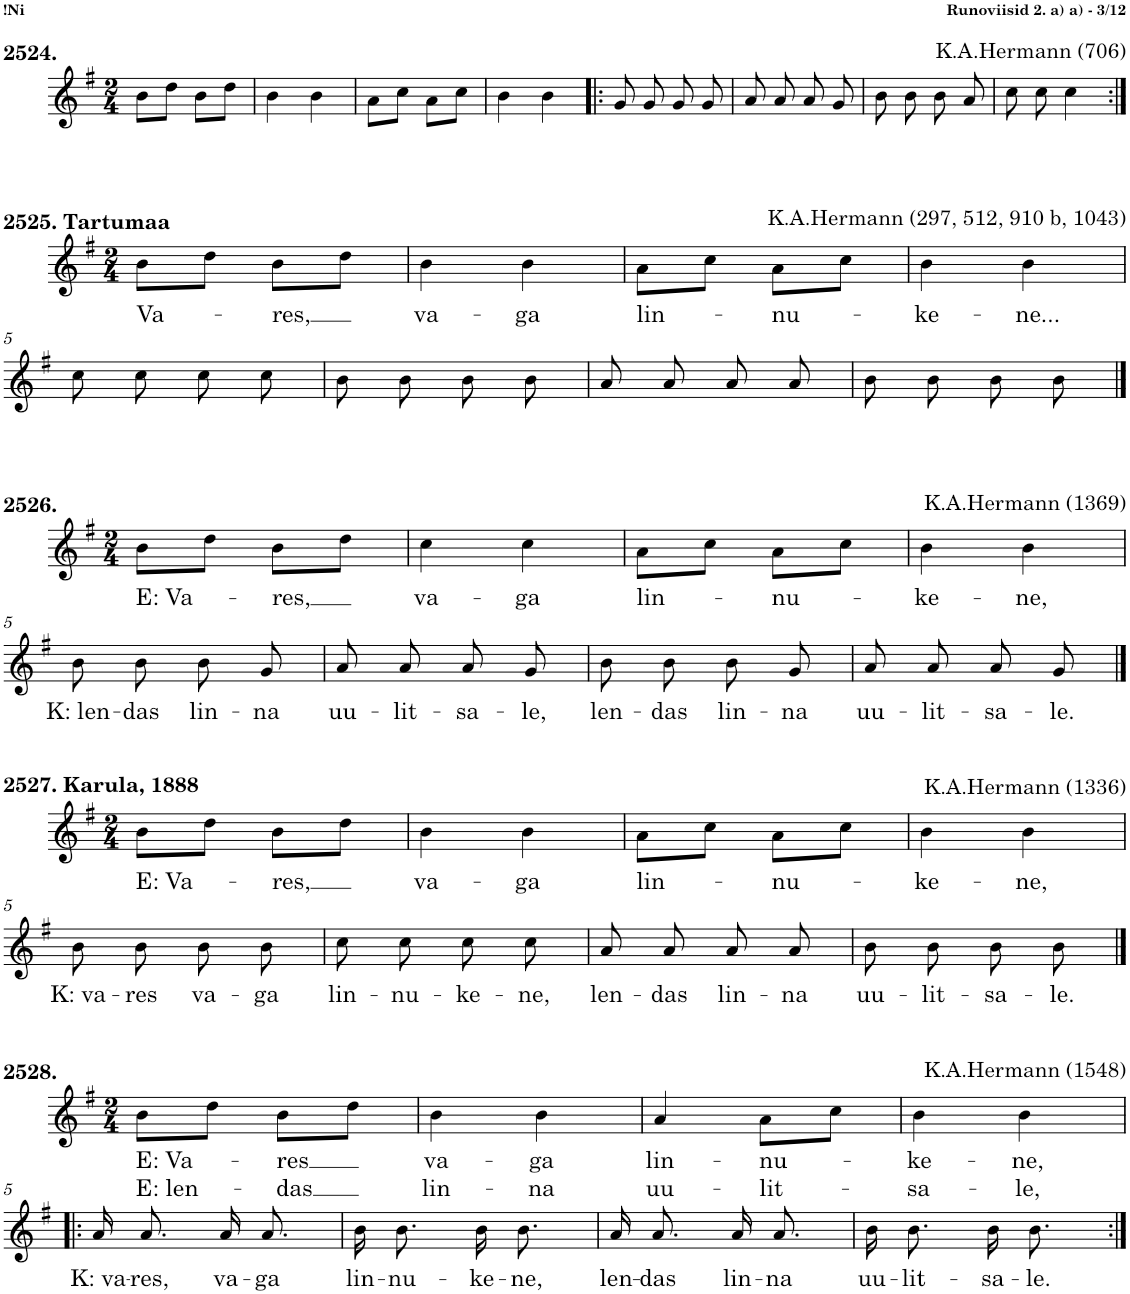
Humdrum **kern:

**kern	**text	**text
*part1	*part1	*part1
*staff1	*staff1	*staff1
*I"Piano	*	*
*I'Pno.	*	*
!!LO:PB:g=z
*clefG2	*	*
*k[f#]	*	*
*M2/4	*	*
=1	=1	=1
8b\L	.	.
8dd\J	.	.
8b\L	.	.
8dd\J	.	.
=2	=2	=2
4b\	.	.
4b\	.	.
=3	=3	=3
8a\L	.	.
8cc\J	.	.
8a\L	.	.
8cc\J	.	.
=4	=4	=4
4b\	.	.
4b\	.	.
=5!|:	=5!|:	=5!|:
8g/	.	.
8g/	.	.
8g/	.	.
8g/	.	.
=6	=6	=6
8a/	.	.
8a/	.	.
8a/	.	.
8g/	.	.
=7	=7	=7
8b\	.	.
8b\	.	.
8b\	.	.
8a/	.	.
=8	=8	=8
8cc\	.	.
8cc\	.	.
4cc\	.	.
!!LO:LB:g=z
=1:|!	=1:|!	=1:|!
*k[f#]	*	*
*M2/4	*	*
!	!LO:LY:b	!
8b\L	Va-	.
8dd\J	.	.
!	!LO:LY:b	!
8b\L	-res,	.
8dd\J	.	.
=2	=2	=2
!	!LO:LY:b	!
4b\	va-	.
!	!LO:LY:b	!
4b\	-ga	.
=3	=3	=3
!	!LO:LY:b	!
8a\L	lin-	.
8cc\J	.	.
!	!LO:LY:b	!
8a\L	-nu-	.
8cc\J	.	.
=4	=4	=4
!	!LO:LY:b	!
4b\	-ke-	.
!	!LO:LY:b	!
4b\	-ne...	.
!!LO:LB:g=z
=5	=5	=5
8cc\	.	.
8cc\	.	.
8cc\	.	.
8cc\	.	.
=6	=6	=6
8b\	.	.
8b\	.	.
8b\	.	.
8b\	.	.
=7	=7	=7
8a/	.	.
8a/	.	.
8a/	.	.
8a/	.	.
=8	=8	=8
8b\	.	.
8b\	.	.
8b\	.	.
8b\	.	.
!!LO:LB:g=z
==1	==1	==1
*k[f#]	*	*
*M2/4	*	*
!	!LO:LY:b	!
8b\L	E: Va-	.
8dd\J	.	.
!	!LO:LY:b	!
8b\L	-res,	.
8dd\J	.	.
=2	=2	=2
!	!LO:LY:b	!
4cc\	va-	.
!	!LO:LY:b	!
4cc\	-ga	.
=3	=3	=3
!	!LO:LY:b	!
8a\L	lin-	.
8cc\J	.	.
!	!LO:LY:b	!
8a\L	-nu-	.
8cc\J	.	.
=4	=4	=4
!	!LO:LY:b	!
4b\	-ke-	.
!	!LO:LY:b	!
4b\	-ne,	.
!!LO:LB:g=z
=5	=5	=5
!	!LO:LY:b	!
8b\	K: len-	.
!	!LO:LY:b	!
8b\	-das	.
!	!LO:LY:b	!
8b\	lin-	.
!	!LO:LY:b	!
8g/	-na	.
=6	=6	=6
!	!LO:LY:b	!
8a/	uu-	.
!	!LO:LY:b	!
8a/	-lit-	.
!	!LO:LY:b	!
8a/	-sa-	.
!	!LO:LY:b	!
8g/	-le,	.
=7	=7	=7
!	!LO:LY:b	!
8b\	len-	.
!	!LO:LY:b	!
8b\	-das	.
!	!LO:LY:b	!
8b\	lin-	.
!	!LO:LY:b	!
8g/	-na	.
=8	=8	=8
!	!LO:LY:b	!
8a/	uu-	.
!	!LO:LY:b	!
8a/	-lit-	.
!	!LO:LY:b	!
8a/	-sa-	.
!	!LO:LY:b	!
8g/	-le.	.
!!LO:LB:g=z
==1	==1	==1
*k[f#]	*	*
*M2/4	*	*
!	!LO:LY:b	!
8b\L	E: Va-	.
8dd\J	.	.
!	!LO:LY:b	!
8b\L	-res,	.
8dd\J	.	.
=2	=2	=2
!	!LO:LY:b	!
4b\	va-	.
!	!LO:LY:b	!
4b\	-ga	.
=3	=3	=3
!	!LO:LY:b	!
8a\L	lin-	.
8cc\J	.	.
!	!LO:LY:b	!
8a\L	-nu-	.
8cc\J	.	.
=4	=4	=4
!	!LO:LY:b	!
4b\	-ke-	.
!	!LO:LY:b	!
4b\	-ne,	.
!!LO:LB:g=z
=5	=5	=5
!	!LO:LY:b	!
8b\	K: va-	.
!	!LO:LY:b	!
8b\	-res	.
!	!LO:LY:b	!
8b\	va-	.
!	!LO:LY:b	!
8b\	-ga	.
=6	=6	=6
!	!LO:LY:b	!
8cc\	lin-	.
!	!LO:LY:b	!
8cc\	-nu-	.
!	!LO:LY:b	!
8cc\	-ke-	.
!	!LO:LY:b	!
8cc\	-ne,	.
=7	=7	=7
!	!LO:LY:b	!
8a/	len-	.
!	!LO:LY:b	!
8a/	-das	.
!	!LO:LY:b	!
8a/	lin-	.
!	!LO:LY:b	!
8a/	-na	.
=8	=8	=8
!	!LO:LY:b	!
8b\	uu-	.
!	!LO:LY:b	!
8b\	-lit-	.
!	!LO:LY:b	!
8b\	-sa-	.
!	!LO:LY:b	!
8b\	-le.	.
!!LO:LB:g=z
==1	==1	==1
*k[f#]	*	*
*M2/4	*	*
!	!LO:LY:b	!LO:LY:b
8b\L	E: Va-	E: len-
8dd\J	.	.
!	!LO:LY:b	!LO:LY:b
8b\L	-res	-das
8dd\J	.	.
=2	=2	=2
!	!LO:LY:b	!LO:LY:b
4b\	va-	lin-
!	!LO:LY:b	!LO:LY:b
4b\	-ga	-na
=3	=3	=3
!	!LO:LY:b	!LO:LY:b
4a/	lin-	uu-
!	!LO:LY:b	!LO:LY:b
8a\L	-nu-	-lit-
8cc\J	.	.
=4	=4	=4
!	!LO:LY:b	!LO:LY:b
4b\	-ke-	-sa-
!	!LO:LY:b	!LO:LY:b
4b\	-ne,	-le,
!!LO:LB:g=z
=5!|:	=5!|:	=5!|:
!	!LO:LY:b	!
16a/	K: va-	.
!	!LO:LY:b	!
8.a/	-res,	.
!	!LO:LY:b	!
16a/	va-	.
!	!LO:LY:b	!
8.a/	-ga	.
=6	=6	=6
!	!LO:LY:b	!
16b\	lin-	.
!	!LO:LY:b	!
8.b\	-nu-	.
!	!LO:LY:b	!
16b\	-ke-	.
!	!LO:LY:b	!
8.b\	-ne,	.
=7	=7	=7
!	!LO:LY:b	!
16a/	len-	.
!	!LO:LY:b	!
8.a/	-das	.
!	!LO:LY:b	!
16a/	lin-	.
!	!LO:LY:b	!
8.a/	-na	.
=8	=8	=8
!	!LO:LY:b	!
16b\	uu-	.
!	!LO:LY:b	!
8.b\	-lit-	.
!	!LO:LY:b	!
16b\	-sa-	.
!	!LO:LY:b	!
8.b\	-le.	.
=:|!	=:|!	=:|!
*-	*-	*-
